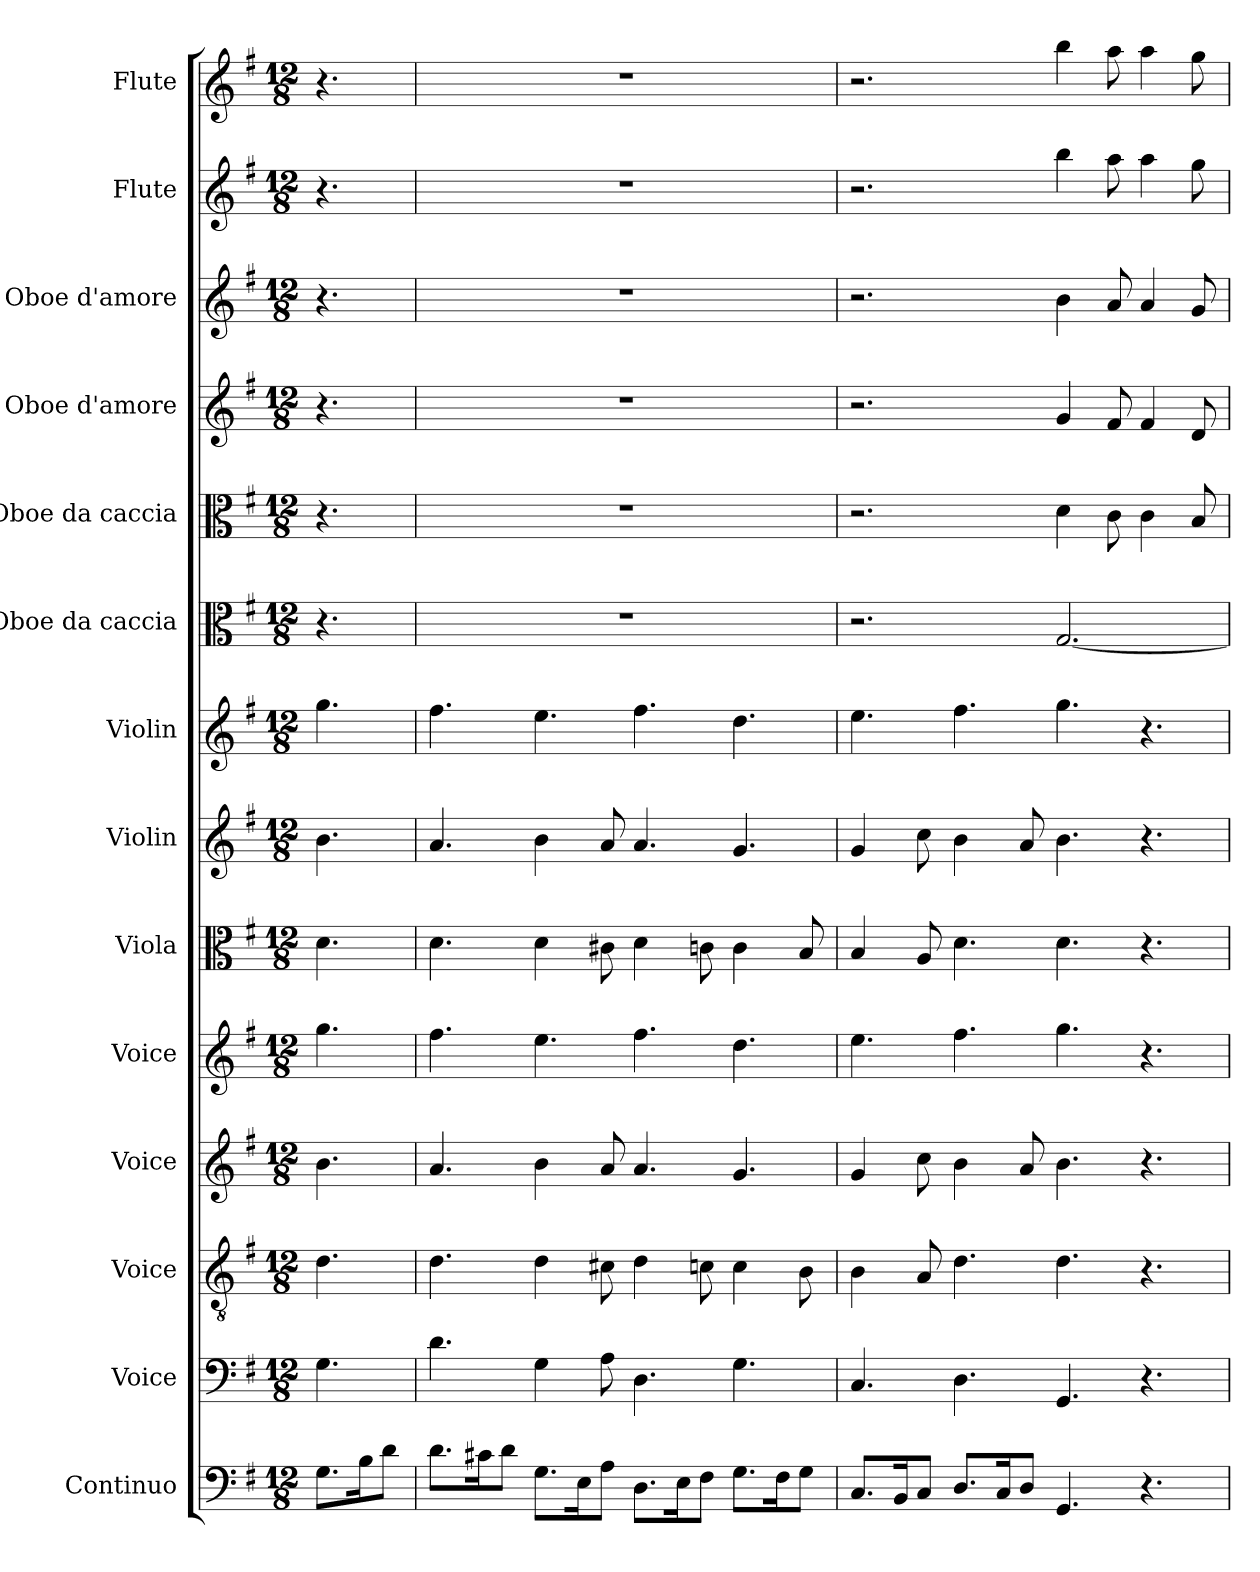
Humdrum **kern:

**kern	**kern	**kern	**kern	**kern	**kern	**kern	**kern	**kern	**kern	**kern	**kern	**kern	**kern
*part14	*part13	*part12	*part11	*part10	*part9	*part8	*part7	*part6	*part5	*part4	*part3	*part2	*part1
*staff14	*staff13	*staff12	*staff11	*staff10	*staff9	*staff8	*staff7	*staff6	*staff5	*staff4	*staff3	*staff2	*staff1
*I"Continuo	*I"Voice	*I"Voice	*I"Voice	*I"Voice	*I"Viola	*I"Violin	*I"Violin	*I"Oboe da caccia	*I"Oboe da caccia	*I"Oboe d'amore	*I"Oboe d'amore	*I"Flute	*I"Flute
*I'Cont.	*I'V	*I'V	*I'V	*I'V	*I'Vla.	*I'Vln.	*I'Vln.	*I'Ob. d. ca.	*I'Ob. d. ca.	*I'Ob. d'a.	*I'Ob. d'a.	*I'Fl.	*I'Fl.
*clefF4	*clefF4	*clefGv2	*clefG2	*clefG2	*clefC3	*clefG2	*clefG2	*clefC3	*clefC3	*clefG2	*clefG2	*clefG2	*clefG2
*k[f#]	*k[f#]	*k[f#]	*k[f#]	*k[f#]	*k[f#]	*k[f#]	*k[f#]	*k[f#]	*k[f#]	*k[f#]	*k[f#]	*k[f#]	*k[f#]
*M12/8	*M12/8	*M12/8	*M12/8	*M12/8	*M12/8	*M12/8	*M12/8	*M12/8	*M12/8	*M12/8	*M12/8	*M12/8	*M12/8
=	=	=	=	=	=	=	=	=	=	=	=	=	=
8.GL	4.G	4.d	4.b	4.gg	4.d	4.b	4.gg	4.r	4.r	4.r	4.r	4.r	4.r
16Bk	.	.	.	.	.	.	.	.	.	.	.	.	.
8dJ	.	.	.	.	.	.	.	.	.	.	.	.	.
=2	=2	=2	=2	=2	=2	=2	=2	=2	=2	=2	=2	=2	=2
8.dL	4.d	4.d	4.a	4.ff#	4.d	4.a	4.ff#	1.r	1.r	1.r	1.r	1.r	1.r
16c#Xk	.	.	.	.	.	.	.	.	.	.	.	.	.
8dJ	.	.	.	.	.	.	.	.	.	.	.	.	.
8.GL	4G	4d	4b	4.ee	4d	4b	4.ee	.	.	.	.	.	.
16Ek	.	.	.	.	.	.	.	.	.	.	.	.	.
8AJ	8A	8c#X	8a	.	8c#X	8a	.	.	.	.	.	.	.
8.DL	4.D	4d	4.a	4.ff#	4d	4.a	4.ff#	.	.	.	.	.	.
16Ek	.	.	.	.	.	.	.	.	.	.	.	.	.
8F#J	.	8cn	.	.	8cn	.	.	.	.	.	.	.	.
8.GL	4.G	4c	4.g	4.dd	4c	4.g	4.dd	.	.	.	.	.	.
16F#k	.	.	.	.	.	.	.	.	.	.	.	.	.
8GJ	.	8B	.	.	8B	.	.	.	.	.	.	.	.
=3	=3	=3	=3	=3	=3	=3	=3	=3	=3	=3	=3	=3	=3
8.CL	4.C	4B	4g	4.ee	4B	4g	4.ee	2.r	2.r	2.r	2.r	2.r	2.r
16BBk	.	.	.	.	.	.	.	.	.	.	.	.	.
8CJ	.	8A	8cc	.	8A	8cc	.	.	.	.	.	.	.
8.DL	4.D	4.d	4b	4.ff#	4.d	4b	4.ff#	.	.	.	.	.	.
16Ck	.	.	.	.	.	.	.	.	.	.	.	.	.
8DJ	.	.	8a	.	.	8a	.	.	.	.	.	.	.
4.GG	4.GG	4.d	4.b	4.gg	4.d	4.b	4.gg	[2.G	4d	4g	4b	4bb	4bb
.	.	.	.	.	.	.	.	.	8c	8f#	8a	8aa	8aa
4.r	4.r	4.r	4.r	4.r	4.r	4.r	4.r	.	4c	4f#	4a	4aa	4aa
.	.	.	.	.	.	.	.	.	8B	8d	8g	8gg	8gg
=	=	=	=	=	=	=	=	=	=	=	=	=	=
*-	*-	*-	*-	*-	*-	*-	*-	*-	*-	*-	*-	*-	*-
